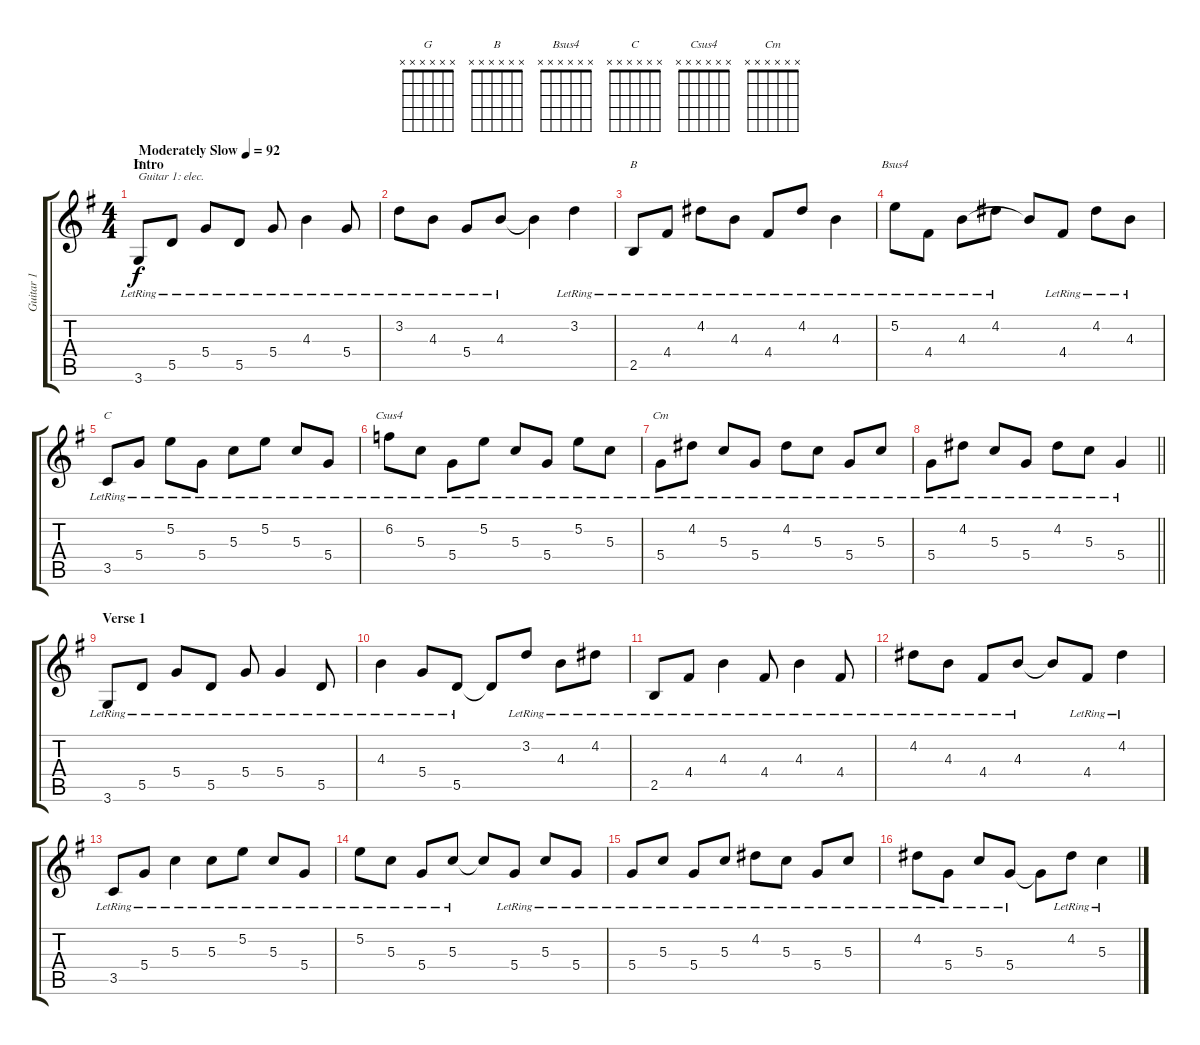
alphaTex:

\track ("Guitar 1" "Guitar 1") {instrument electricguitarjazz}
\staff {score tabs}
\tuning (E4 B3 G3 D3 A2 E2) {hide}
\chord ("G" x x x x x x)
\chord ("B" x x x x x x)
\chord ("Bsus4" x x x x x x)
\chord ("C" x x x x x x)
\chord ("Csus4" x x x x x x)
\chord ("Cm" x x x x x x)
\ts (4 4)
\section ("" "Intro")
\tempo (92 "Moderately Slow")
\clef g2
\ks g
3.6{lr}.8{ch "G" txt "Guitar 1: elec." dy f instrument electricguitarjazz} 5.5{lr}.8 5.4{lr}.8 5.5{lr}.8 5.4{lr}.8 4.3{lr}.4 5.4{lr}.8 |
3.2{lr}.8 4.3{lr}.8 5.4{lr}.8 4.3{lr}.8 4.3{t}.4 3.2{lr}.4 |
2.5{lr}.8{ch "B"} 4.4{lr}.8 4.2{lr}.8 4.3{lr}.8 4.4{lr}.8 4.2{lr}.8 4.3{lr}.4 |
5.2{lr}.8{ch "Bsus4"} 4.4{lr}.8 4.3{lr}.8 4.2{lr}.8 4.3{t}.8 4.4{lr}.8 4.2{lr}.8 4.3{lr}.8 |
3.5{lr}.8{ch "C"} 5.4{lr}.8 5.2{lr}.8 5.4{lr}.8 5.3{lr}.8 5.2{lr}.8 5.3{lr}.8 5.4{lr}.8 |
6.2{lr}.8{ch "Csus4"} 5.3{lr}.8 5.4{lr}.8 5.2{lr}.8 5.3{lr}.8 5.4{lr}.8 5.2{lr}.8 5.3{lr}.8 |
5.4{lr}.8{ch "Cm"} 4.2{lr}.8 5.3{lr}.8 5.4{lr}.8 4.2{lr}.8 5.3{lr}.8 5.4{lr}.8 5.3{lr}.8 |
\barLineRight lightlight
5.4{lr}.8 4.2{lr}.8 5.3{lr}.8 5.4{lr}.8 4.2{lr}.8 5.3{lr}.8 5.4{lr}.4 |
\section ("" "Verse 1")
3.6{lr}.8 5.5{lr}.8 5.4{lr}.8 5.5{lr}.8 5.4{lr}.8 5.4{lr}.4 5.5{lr}.8 |
4.3{lr}.4 5.4{lr}.8 5.5{lr}.8 5.5{t}.8 3.2{lr}.8 4.3{lr}.8 4.2{lr}.8 |
2.5{lr}.8 4.4{lr}.8 4.3{lr}.4 4.4{lr}.8 4.3{lr}.4 4.4{lr}.8 |
4.2{lr}.8 4.3{lr}.8 4.4{lr}.8 4.3{lr}.8 4.3{t}.8 4.4{lr}.8 4.2{lr}.4 |
3.5{lr}.8 5.4{lr}.8 5.3{lr}.4 5.3{lr}.8 5.2{lr}.8 5.3{lr}.8 5.4{lr}.8 |
5.2{lr}.8 5.3{lr}.8 5.4{lr}.8 5.3{lr}.8 5.3{t}.8 5.4{lr}.8 5.3{lr}.8 5.4{lr}.8 |
5.4{lr}.8 5.3{lr}.8 5.4{lr}.8 5.3{lr}.8 4.2{lr}.8 5.3{lr}.8 5.4{lr}.8 5.3{lr}.8 |
4.2{lr}.8 5.4{lr}.8 5.3{lr}.8 5.4{lr}.8 5.4{t}.8 4.2{lr}.8 5.3{lr}.4
